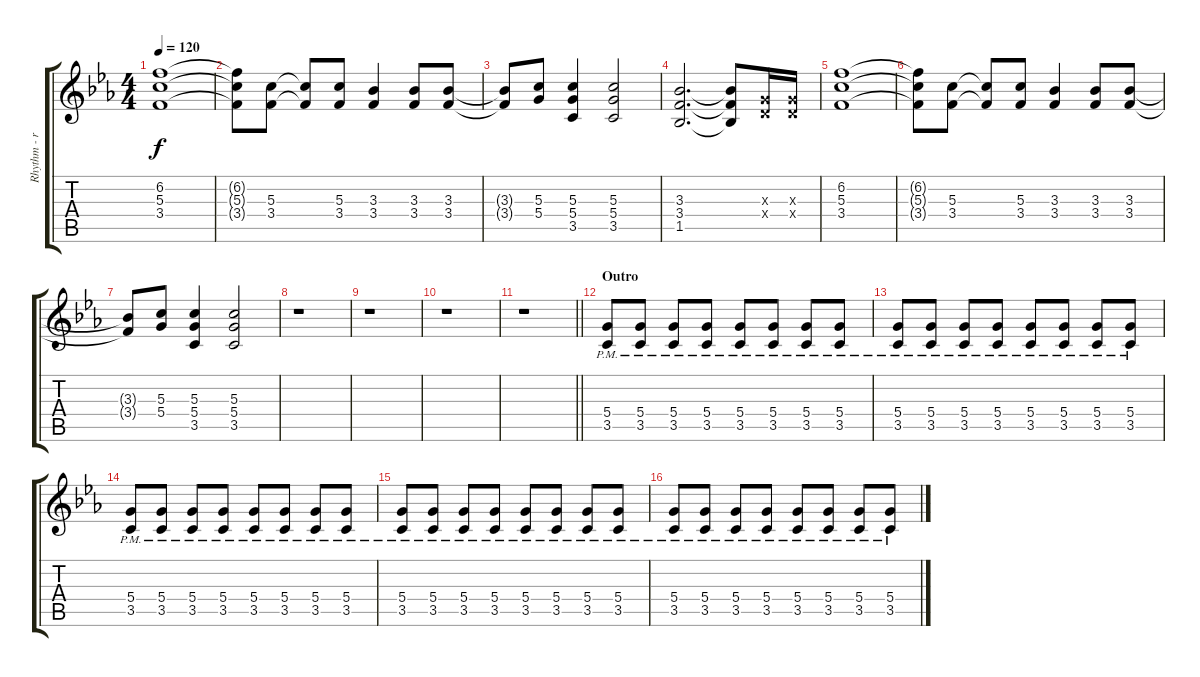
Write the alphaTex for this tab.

\track ("Rhythm - right" "Rhythm - r") {instrument overdrivenguitar}
\staff {score tabs}
\tuning (E4 B3 G3 D3 A2 E2) {hide}
\ts (4 4)
\tempo 120
\clef g2
\ks cminor
(6.2 5.3 3.4).1{dy f} |
(6.2{t} 5.3{t} 3.4{t}).8 (5.3 3.4).8 (5.3{t} 3.4{t}).8 (5.3 3.4).8 (3.3 3.4).4 (3.3 3.4).8 (3.3 3.4).8 |
(3.3{t} 3.4{t}).8 (5.3 5.4).8 (5.3 5.4 3.5).4 (5.3 5.4 3.5).2 |
(3.3 3.4 1.5).2{d} (3.3{t} 3.4{t} 1.5{t}).8 (0.3{x} 0.4{x}).16 (0.3{x} 0.4{x}).16 |
(6.2 5.3 3.4).1 |
(6.2{t} 5.3{t} 3.4{t}).8 (5.3 3.4).8 (5.3{t} 3.4{t}).8 (5.3 3.4).8 (3.3 3.4).4 (3.3 3.4).8 (3.3 3.4).8 |
(3.3{t} 3.4{t}).8 (5.3 5.4).8 (5.3 5.4 3.5).4 (5.3 5.4 3.5).2 |
r.1 |
r.1 |
r.1 |
\barLineRight lightlight
r.1 |
\section ("" "Outro")
(5.4{pm} 3.5{pm}).8 (5.4{pm} 3.5{pm}).8 (5.4{pm} 3.5{pm}).8 (5.4{pm} 3.5{pm}).8 (5.4{pm} 3.5{pm}).8 (5.4{pm} 3.5{pm}).8 (5.4{pm} 3.5{pm}).8 (5.4{pm} 3.5{pm}).8 |
(5.4{pm} 3.5{pm}).8 (5.4{pm} 3.5{pm}).8 (5.4{pm} 3.5{pm}).8 (5.4{pm} 3.5{pm}).8 (5.4{pm} 3.5{pm}).8 (5.4{pm} 3.5{pm}).8 (5.4{pm} 3.5{pm}).8 (5.4{pm} 3.5{pm}).8 |
(5.4{pm} 3.5{pm}).8 (5.4{pm} 3.5{pm}).8 (5.4{pm} 3.5{pm}).8 (5.4{pm} 3.5{pm}).8 (5.4{pm} 3.5{pm}).8 (5.4{pm} 3.5{pm}).8 (5.4{pm} 3.5{pm}).8 (5.4{pm} 3.5{pm}).8 |
(5.4{pm} 3.5{pm}).8 (5.4{pm} 3.5{pm}).8 (5.4{pm} 3.5{pm}).8 (5.4{pm} 3.5{pm}).8 (5.4{pm} 3.5{pm}).8 (5.4{pm} 3.5{pm}).8 (5.4{pm} 3.5{pm}).8 (5.4{pm} 3.5{pm}).8 |
(5.4{pm} 3.5{pm}).8 (5.4{pm} 3.5{pm}).8 (5.4{pm} 3.5{pm}).8 (5.4{pm} 3.5{pm}).8 (5.4{pm} 3.5{pm}).8 (5.4{pm} 3.5{pm}).8 (5.4{pm} 3.5{pm}).8 (5.4{pm} 3.5{pm}).8
